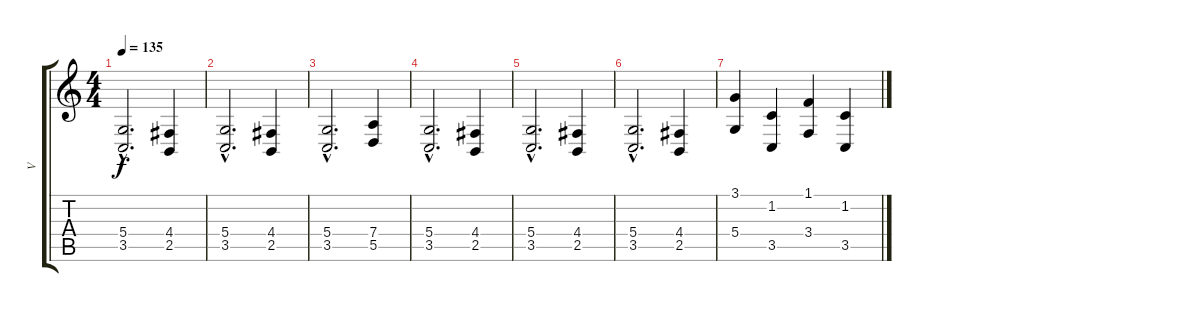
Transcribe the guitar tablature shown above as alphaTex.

\track ("V" "V") {instrument accordion}
\staff {score tabs}
\tuning (E4 B3 G3 D3 A2 E2) {hide}
\ts (4 4)
\tempo 135
\clef g2
\ks c
(5.4{hac} 3.5{hac}).2{d dy f} (4.4 2.5).4 |
(5.4{hac} 3.5{hac}).2{d} (4.4 2.5).4 |
(5.4{hac} 3.5{hac}).2{d} (7.4 5.5).4 |
(5.4{hac} 3.5{hac}).2{d} (4.4 2.5).4 |
(5.4{hac} 3.5{hac}).2{d} (4.4 2.5).4 |
(5.4{hac} 3.5{hac}).2{d} (4.4 2.5).4 |
(3.1 5.4).4 (1.2 3.5).4 (1.1 3.4).4 (1.2 3.5).4
